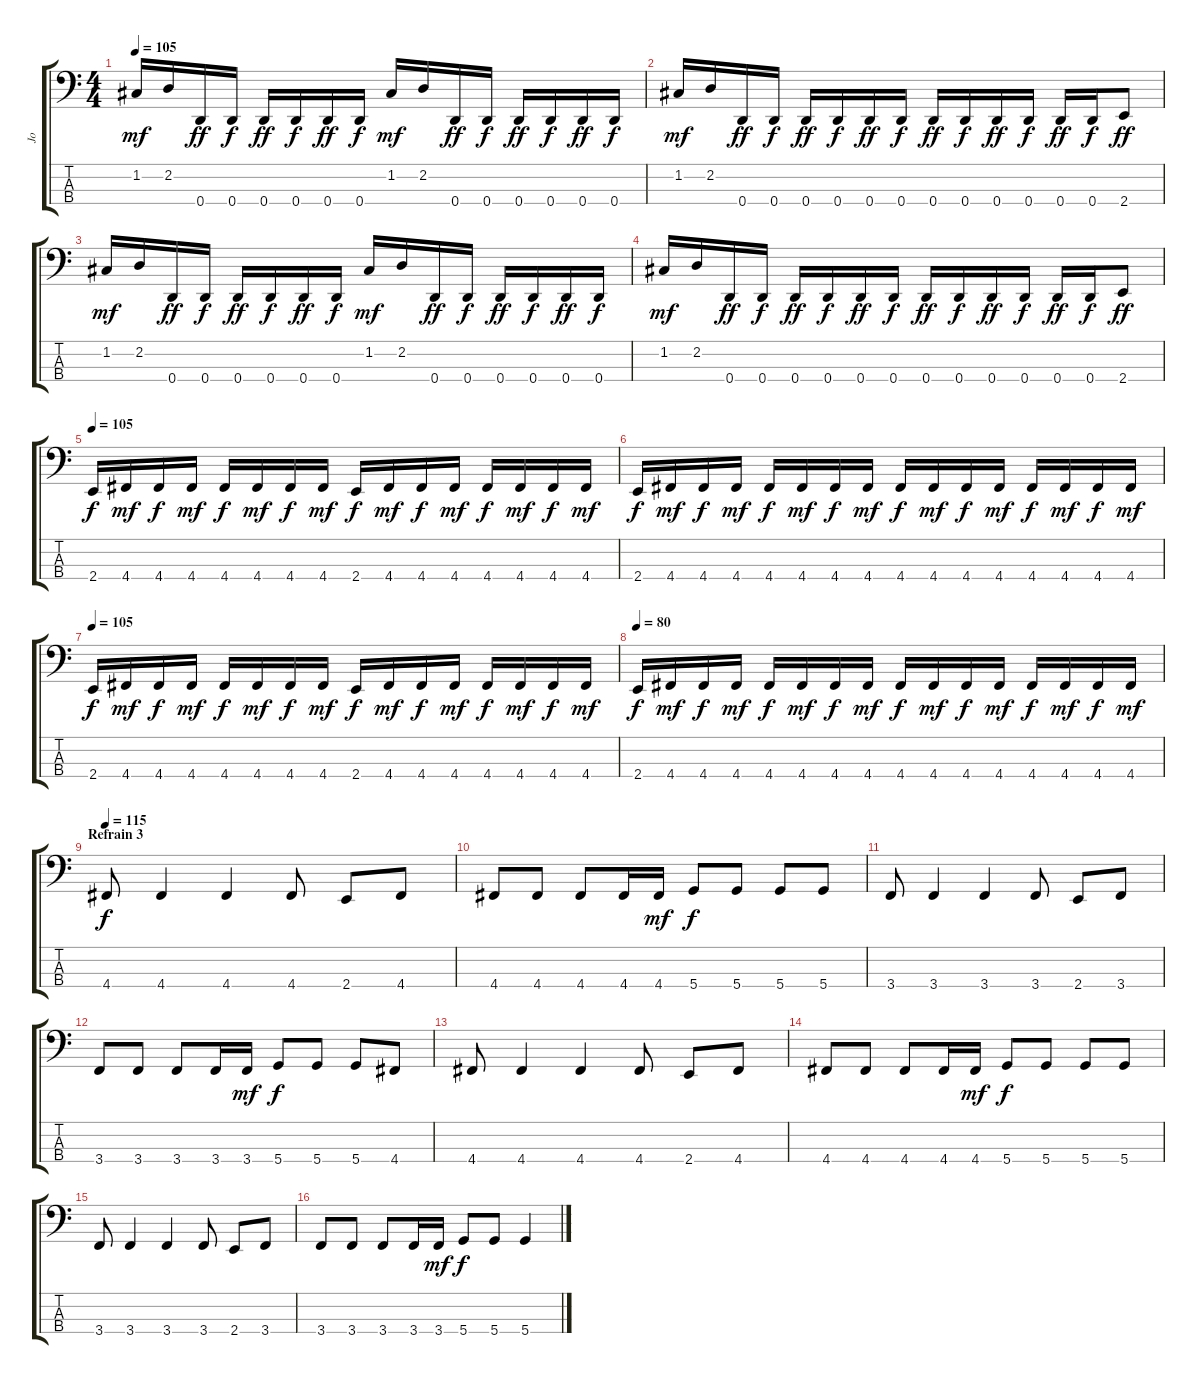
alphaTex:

\track ("Jo" "Jo") {instrument electricbassfinger}
\staff {score tabs}
\tuning (F2 C2 G1 D1) {hide}
\ts (4 4)
\tempo 105
\clef f4
\ks c
1.2.16{dy mf} 2.2.16 0.4.16{dy ff} 0.4.16{dy f} 0.4.16{dy ff} 0.4.16{dy f} 0.4.16{dy ff} 0.4.16{dy f} 1.2.16{dy mf} 2.2.16 0.4.16{dy ff} 0.4.16{dy f} 0.4.16{dy ff} 0.4.16{dy f} 0.4.16{dy ff} 0.4.16{dy f} |
1.2.16{dy mf} 2.2.16 0.4.16{dy ff} 0.4.16{dy f} 0.4.16{dy ff} 0.4.16{dy f} 0.4.16{dy ff} 0.4.16{dy f} 0.4.16{dy ff} 0.4.16{dy f} 0.4.16{dy ff} 0.4.16{dy f} 0.4.16{dy ff} 0.4.16{dy f} 2.4.8{dy ff} |
1.2.16{dy mf} 2.2.16 0.4.16{dy ff} 0.4.16{dy f} 0.4.16{dy ff} 0.4.16{dy f} 0.4.16{dy ff} 0.4.16{dy f} 1.2.16{dy mf} 2.2.16 0.4.16{dy ff} 0.4.16{dy f} 0.4.16{dy ff} 0.4.16{dy f} 0.4.16{dy ff} 0.4.16{dy f} |
1.2.16{dy mf} 2.2.16 0.4.16{dy ff} 0.4.16{dy f} 0.4.16{dy ff} 0.4.16{dy f} 0.4.16{dy ff} 0.4.16{dy f} 0.4.16{dy ff} 0.4.16{dy f} 0.4.16{dy ff} 0.4.16{dy f} 0.4.16{dy ff} 0.4.16{dy f} 2.4.8{dy ff} |
\tempo 105
2.4.16{dy f} 4.4.16{dy mf} 4.4.16{dy f} 4.4.16{dy mf} 4.4.16{dy f} 4.4.16{dy mf} 4.4.16{dy f} 4.4.16{dy mf} 2.4.16{dy f} 4.4.16{dy mf} 4.4.16{dy f} 4.4.16{dy mf} 4.4.16{dy f} 4.4.16{dy mf} 4.4.16{dy f} 4.4.16{dy mf} |
2.4.16{dy f} 4.4.16{dy mf} 4.4.16{dy f} 4.4.16{dy mf} 4.4.16{dy f} 4.4.16{dy mf} 4.4.16{dy f} 4.4.16{dy mf} 4.4.16{dy f} 4.4.16{dy mf} 4.4.16{dy f} 4.4.16{dy mf} 4.4.16{dy f} 4.4.16{dy mf} 4.4.16{dy f} 4.4.16{dy mf} |
\tempo 105
2.4.16{dy f} 4.4.16{dy mf} 4.4.16{dy f} 4.4.16{dy mf} 4.4.16{dy f} 4.4.16{dy mf} 4.4.16{dy f} 4.4.16{dy mf} 2.4.16{dy f} 4.4.16{dy mf} 4.4.16{dy f} 4.4.16{dy mf} 4.4.16{dy f} 4.4.16{dy mf} 4.4.16{dy f} 4.4.16{dy mf} |
\tempo 80
2.4.16{dy f} 4.4.16{dy mf} 4.4.16{dy f} 4.4.16{dy mf} 4.4.16{dy f} 4.4.16{dy mf} 4.4.16{dy f} 4.4.16{dy mf} 4.4.16{dy f} 4.4.16{dy mf} 4.4.16{dy f} 4.4.16{dy mf} 4.4.16{dy f} 4.4.16{dy mf} 4.4.16{dy f} 4.4.16{dy mf} |
\section ("" "Refrain 3")
\tempo 115
4.4.8{dy f} 4.4.4 4.4.4 4.4.8 2.4.8 4.4.8 |
4.4.8 4.4.8 4.4.8 4.4.16 4.4.16{dy mf} 5.4.8{dy f} 5.4.8 5.4.8 5.4.8 |
3.4.8 3.4.4 3.4.4 3.4.8 2.4.8 3.4.8 |
3.4.8 3.4.8 3.4.8 3.4.16 3.4.16{dy mf} 5.4.8{dy f} 5.4.8 5.4.8 4.4.8 |
4.4.8 4.4.4 4.4.4 4.4.8 2.4.8 4.4.8 |
4.4.8 4.4.8 4.4.8 4.4.16 4.4.16{dy mf} 5.4.8{dy f} 5.4.8 5.4.8 5.4.8 |
3.4.8 3.4.4 3.4.4 3.4.8 2.4.8 3.4.8 |
3.4.8 3.4.8 3.4.8 3.4.16 3.4.16{dy mf} 5.4.8{dy f} 5.4.8 5.4.4
